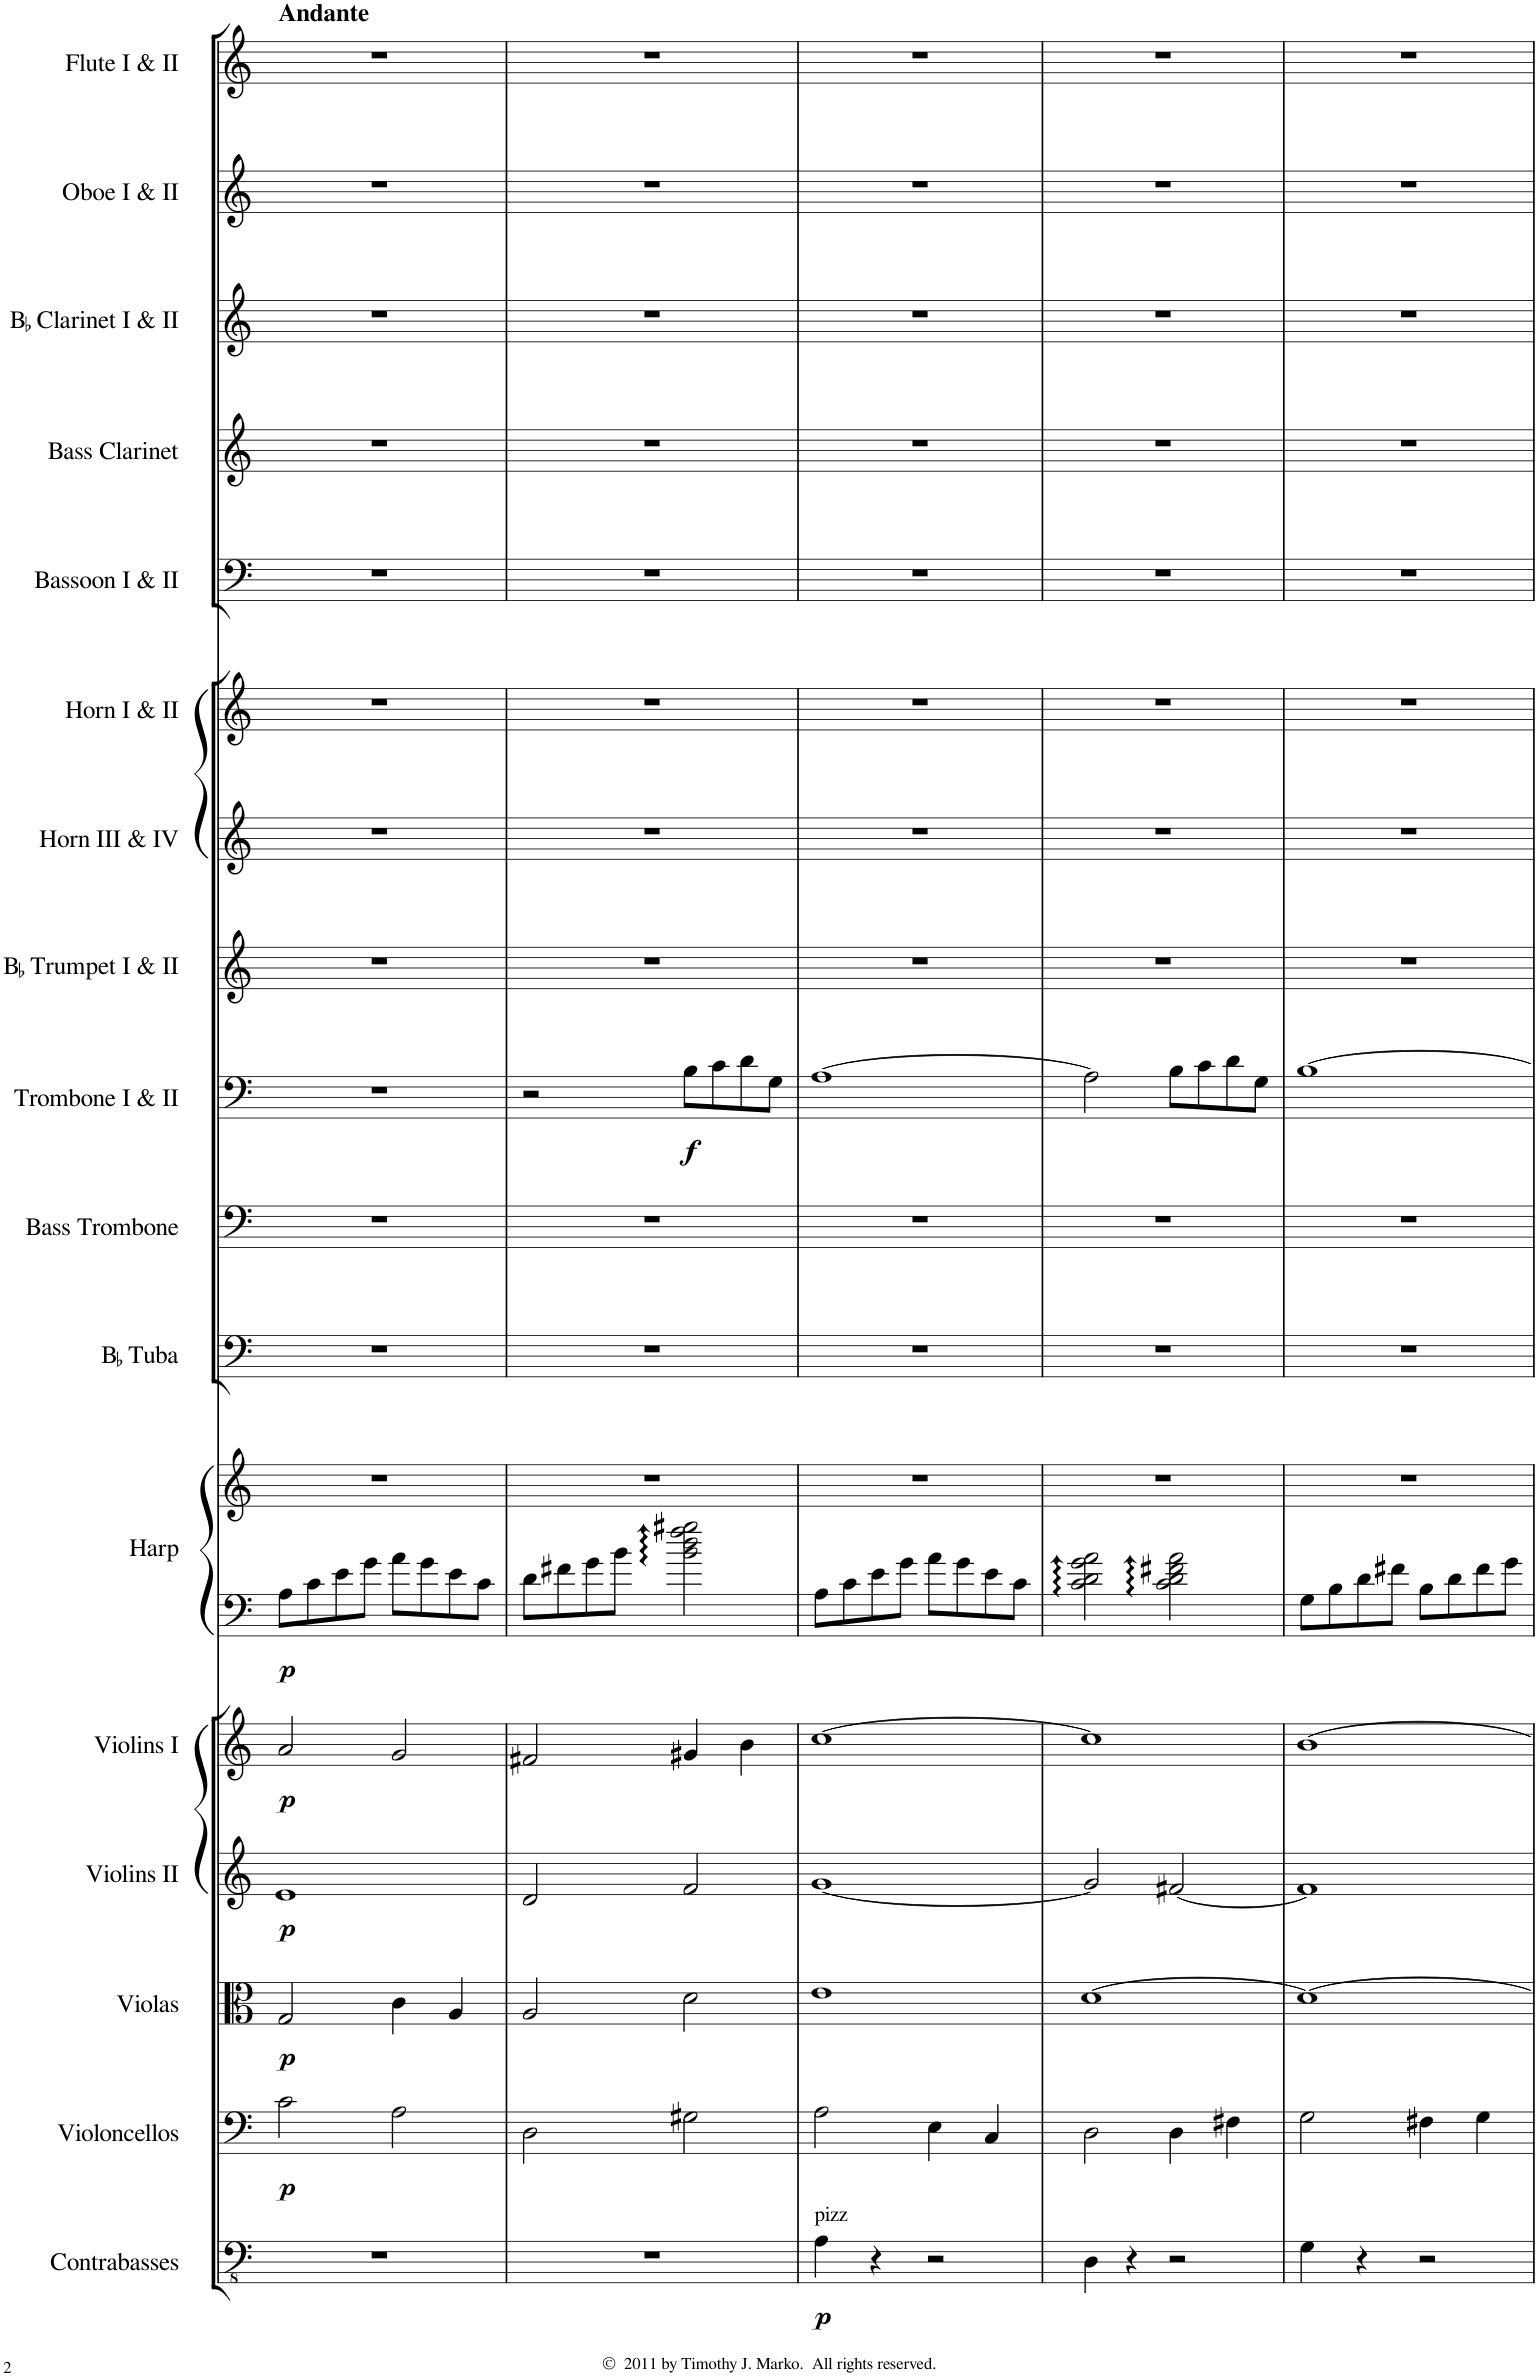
**kern	**dynam	**kern	**dynam	**kern	**dynam	**kern	**dynam	**kern	**dynam	**kern	**kern	**dynam	**kern	**kern	**kern	**dynam	**kern	**kern	**kern	**kern	**kern	**kern	**kern	**kern
*part17	*part17	*part16	*part16	*part15	*part15	*part14	*part14	*part13	*part13	*part12	*part12	*part12	*part11	*part10	*part9	*part9	*part8	*part7	*part6	*part5	*part4	*part3	*part2	*part1
*staff18	*staff18	*staff17	*staff17	*staff16	*staff16	*staff15	*staff15	*staff14	*staff14	*staff13	*staff12	*staff12/13	*staff11	*staff10	*staff9	*staff9	*staff8	*staff7	*staff6	*staff5	*staff4	*staff3	*staff2	*staff1
*I"Contrabasses	*	*I"Violoncellos	*	*I"Violas	*	*I"Violins II	*	*I"Violins I	*	*I"Harp	*	*	*I"BaccidentalFlat Tuba	*I"Bass Trombone	*I"Trombone I &amp; II	*	*I"BaccidentalFlat Trumpet I &amp; II	*I"Horn III &amp; IV	*I"Horn I &amp; II	*I"Bassoon I &amp; II	*I"Bass Clarinet	*I"BaccidentalFlat Clarinet I &amp; II	*I"Oboe I &amp; II	*I"Flute I &amp; II
*I'Cbs.	*	*I'Vlcs.	*	*I'Vlas.	*	*I'Vlns. II	*	*I'Vlns. I	*	*I'Hrp.	*	*	*I'BaccidentalFlat Tu.	*I'B. Trb.	*I'Trb. I, II	*	*I'BaccidentalFlat Tpt. I, II	*I'Hn. III, IV	*I'Hn. I, II	*I'Bsn. I, II	*I'B. Cl.	*I'BaccidentalFlat Cl. I, II	*I'Ob. I, II	*I'Fl. I, II
*clefFv4	*	*clefF4	*	*clefC3	*	*clefG2	*	*clefG2	*	*clefF4	*clefG2	*	*clefF4	*clefF4	*clefF4	*	*clefG2	*clefG2	*clefG2	*clefF4	*clefG2	*clefG2	*clefG2	*clefG2
*	*	*	*	*	*	*	*	*	*	*	*	*	*	*	*	*	*ITrd1c2	*ITrd4c7	*ITrd4c7	*	*ITrd8c14	*ITrd1c2	*	*
*k[]	*	*k[]	*	*k[]	*	*k[]	*	*k[]	*	*k[]	*k[]	*	*k[]	*k[]	*k[]	*	*k[]	*k[]	*k[]	*k[]	*k[]	*k[]	*k[]	*k[]
=1	=1	=1	=1	=1	=1	=1	=1	=1	=1	=1	=1	=1	=1	=1	=1	=1	=1	=1	=1	=1	=1	=1	=1	=1
!	!	!	!	!	!	!	!	!	!	!	!	!	!	!	!	!	!	!	!	!	!	!	!	!LO:TX:a:B:t=Andante
!	!	!	!LO:DY:b	!	!LO:DY:b	!	!LO:DY:b	!	!LO:DY:b	!	!	!LO:DY:b=2	!	!	!	!	!	!	!	!	!	!	!	!
1r	.	2c\	p	2G/	p	1e	p	2a/	p	8A\L	1r	p	1r	1r	1r	.	1r	1r	1r	1r	1r	1r	1r	1r
.	.	.	.	.	.	.	.	.	.	8c\	.	.	.	.	.	.	.	.	.	.	.	.	.	.
.	.	.	.	.	.	.	.	.	.	8e\	.	.	.	.	.	.	.	.	.	.	.	.	.	.
.	.	.	.	.	.	.	.	.	.	8g\J	.	.	.	.	.	.	.	.	.	.	.	.	.	.
.	.	2A\	.	4c\	.	.	.	2g/	.	8a\L	.	.	.	.	.	.	.	.	.	.	.	.	.	.
.	.	.	.	.	.	.	.	.	.	8g\	.	.	.	.	.	.	.	.	.	.	.	.	.	.
.	.	.	.	4A/	.	.	.	.	.	8e\	.	.	.	.	.	.	.	.	.	.	.	.	.	.
.	.	.	.	.	.	.	.	.	.	8c\J	.	.	.	.	.	.	.	.	.	.	.	.	.	.
=2	=2	=2	=2	=2	=2	=2	=2	=2	=2	=2	=2	=2	=2	=2	=2	=2	=2	=2	=2	=2	=2	=2	=2	=2
1r	.	2D\	.	2A/	.	2d/	.	2f#X/	.	8d\L	1r	.	1r	1r	2r	.	1r	1r	1r	1r	1r	1r	1r	1r
.	.	.	.	.	.	.	.	.	.	8f#X\	.	.	.	.	.	.	.	.	.	.	.	.	.	.
.	.	.	.	.	.	.	.	.	.	8g\	.	.	.	.	.	.	.	.	.	.	.	.	.	.
.	.	.	.	.	.	.	.	.	.	8b\J	.	.	.	.	.	.	.	.	.	.	.	.	.	.
!	!	!	!	!	!	!	!	!	!	!	!	!	!	!	!	!LO:DY:b	!	!	!	!	!	!	!	!
.	.	2G#X\	.	2d\	.	2f/	.	4g#X/	.	2b\ 2dd\ 2ff\ 2gg#X\	.	.	.	.	8B\L	f	.	.	.	.	.	.	.	.
.	.	.	.	.	.	.	.	.	.	.	.	.	.	.	8c\	.	.	.	.	.	.	.	.	.
.	.	.	.	.	.	.	.	4b\	.	.	.	.	.	.	8d\	.	.	.	.	.	.	.	.	.
.	.	.	.	.	.	.	.	.	.	.	.	.	.	.	8G\J	.	.	.	.	.	.	.	.	.
=3	=3	=3	=3	=3	=3	=3	=3	=3	=3	=3	=3	=3	=3	=3	=3	=3	=3	=3	=3	=3	=3	=3	=3	=3
!LO:TX:a:t=pizz	!	!	!	!	!	!	!	!	!	!	!	!	!	!	!	!	!	!	!	!	!	!	!	!
!	!LO:DY:b	!	!	!	!	!	!	!	!	!	!	!	!	!	!	!	!	!	!	!	!	!	!	!
4AA\	p	2A\	.	1e	.	[1g	.	[1cc	.	8A\L	1r	.	1r	1r	[1A	.	1r	1r	1r	1r	1r	1r	1r	1r
.	.	.	.	.	.	.	.	.	.	8c\	.	.	.	.	.	.	.	.	.	.	.	.	.	.
4r	.	.	.	.	.	.	.	.	.	8e\	.	.	.	.	.	.	.	.	.	.	.	.	.	.
.	.	.	.	.	.	.	.	.	.	8g\J	.	.	.	.	.	.	.	.	.	.	.	.	.	.
2r	.	4E\	.	.	.	.	.	.	.	8a\L	.	.	.	.	.	.	.	.	.	.	.	.	.	.
.	.	.	.	.	.	.	.	.	.	8g\	.	.	.	.	.	.	.	.	.	.	.	.	.	.
.	.	4C/	.	.	.	.	.	.	.	8e\	.	.	.	.	.	.	.	.	.	.	.	.	.	.
.	.	.	.	.	.	.	.	.	.	8c\J	.	.	.	.	.	.	.	.	.	.	.	.	.	.
=4	=4	=4	=4	=4	=4	=4	=4	=4	=4	=4	=4	=4	=4	=4	=4	=4	=4	=4	=4	=4	=4	=4	=4	=4
4DD\	.	2D\	.	[1d	.	2g/]	.	1cc]	.	2c\ 2d\ 2g\ 2a\	1r	.	1r	1r	2A\]	.	1r	1r	1r	1r	1r	1r	1r	1r
4r	.	.	.	.	.	.	.	.	.	.	.	.	.	.	.	.	.	.	.	.	.	.	.	.
2r	.	4D\	.	.	.	[2f#X/	.	.	.	2c\ 2d\ 2f#X\ 2a\	.	.	.	.	8B\L	.	.	.	.	.	.	.	.	.
.	.	.	.	.	.	.	.	.	.	.	.	.	.	.	8c\	.	.	.	.	.	.	.	.	.
.	.	4F#X\	.	.	.	.	.	.	.	.	.	.	.	.	8d\	.	.	.	.	.	.	.	.	.
.	.	.	.	.	.	.	.	.	.	.	.	.	.	.	8G\J	.	.	.	.	.	.	.	.	.
=5	=5	=5	=5	=5	=5	=5	=5	=5	=5	=5	=5	=5	=5	=5	=5	=5	=5	=5	=5	=5	=5	=5	=5	=5
4GG\	.	2G\	.	1d_	.	1f#]	.	[1b	.	8G\L	1r	.	1r	1r	[1B	.	1r	1r	1r	1r	1r	1r	1r	1r
.	.	.	.	.	.	.	.	.	.	8B\	.	.	.	.	.	.	.	.	.	.	.	.	.	.
4r	.	.	.	.	.	.	.	.	.	8d\	.	.	.	.	.	.	.	.	.	.	.	.	.	.
.	.	.	.	.	.	.	.	.	.	8f#X\J	.	.	.	.	.	.	.	.	.	.	.	.	.	.
2r	.	4F#X\	.	.	.	.	.	.	.	8B\L	.	.	.	.	.	.	.	.	.	.	.	.	.	.
.	.	.	.	.	.	.	.	.	.	8d\	.	.	.	.	.	.	.	.	.	.	.	.	.	.
.	.	4G\	.	.	.	.	.	.	.	8f#\	.	.	.	.	.	.	.	.	.	.	.	.	.	.
.	.	.	.	.	.	.	.	.	.	8g\J	.	.	.	.	.	.	.	.	.	.	.	.	.	.
=	=	=	=	=	=	=	=	=	=	=	=	=	=	=	=	=	=	=	=	=	=	=	=	=
*-	*-	*-	*-	*-	*-	*-	*-	*-	*-	*-	*-	*-	*-	*-	*-	*-	*-	*-	*-	*-	*-	*-	*-	*-
